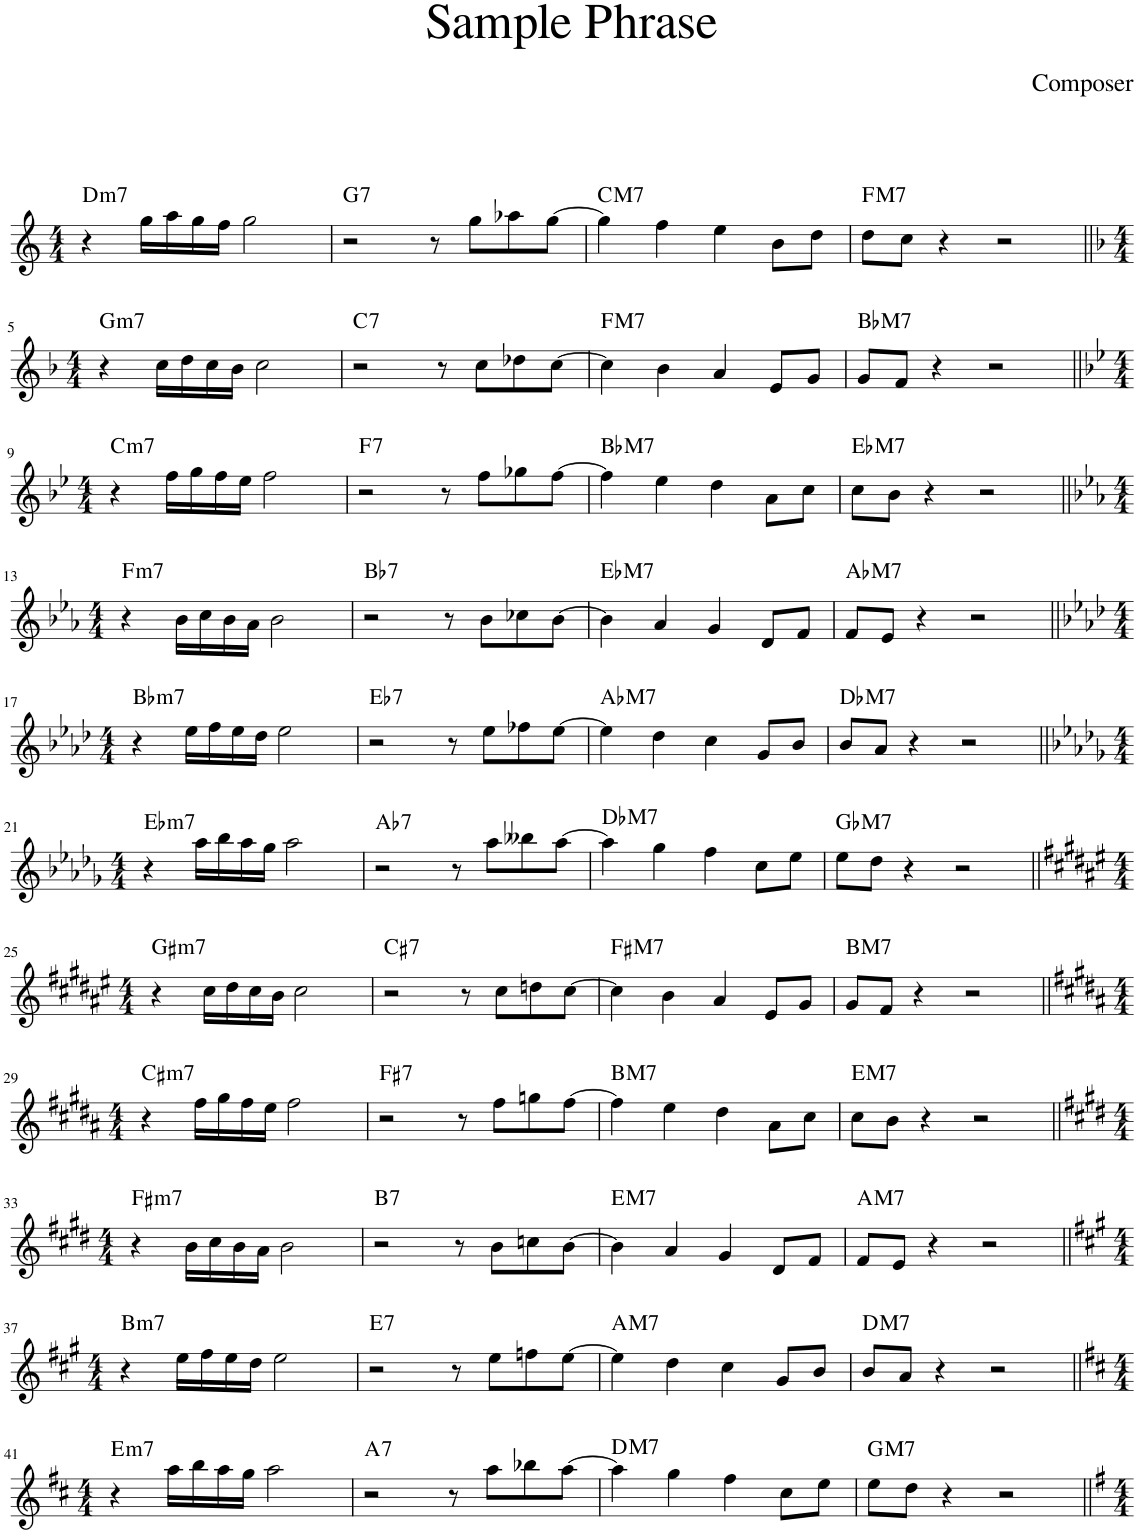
**kern	**harte
*part1	*part1
*staff1	*
*I"Piano	*
*I'Pno.	*
*clefG2	*
*k[]	*
*M4/4	*
=1	=1
!	!LO:H:kt=m7
4r	D:min7
16gg\LL	.
16aa\	.
16gg\	.
16ff\JJ	.
2gg\	.
=2	=2
!	!LO:H:kt=7
2r	G:7
8r	.
8gg\L	.
8aa-X\	.
[8gg\J	.
=3	=3
!	!LO:H:kt=M7
4gg\]	C:maj7
4ff\	.
4ee\	.
8b\L	.
8dd\J	.
=4	=4
!	!LO:H:kt=M7
8dd\L	F:maj7
8cc\J	.
4r	.
2r	.
!!LO:LB:g=z
=5||	=5||
*k[b-]	*
*M4/4	*
!	!LO:H:kt=m7
4r	G:min7
16cc\LL	.
16dd\	.
16cc\	.
16b-\JJ	.
2cc\	.
=6	=6
!	!LO:H:kt=7
2r	C:7
8r	.
8cc\L	.
8dd-X\	.
[8cc\J	.
=7	=7
!	!LO:H:kt=M7
4cc\]	F:maj7
4b-\	.
4a/	.
8e/L	.
8g/J	.
=8	=8
!	!LO:H:kt=M7
8g/L	Bb:maj7
8f/J	.
4r	.
2r	.
!!LO:LB:g=z
=9||	=9||
*k[b-e-]	*
*M4/4	*
!	!LO:H:kt=m7
4r	C:min7
16ff\LL	.
16gg\	.
16ff\	.
16ee-\JJ	.
2ff\	.
=10	=10
!	!LO:H:kt=7
2r	F:7
8r	.
8ff\L	.
8gg-X\	.
[8ff\J	.
=11	=11
!	!LO:H:kt=M7
4ff\]	Bb:maj7
4ee-\	.
4dd\	.
8a\L	.
8cc\J	.
=12	=12
!	!LO:H:kt=M7
8cc\L	Eb:maj7
8b-\J	.
4r	.
2r	.
!!LO:LB:g=z
=13||	=13||
*k[b-e-a-]	*
*M4/4	*
!	!LO:H:kt=m7
4r	F:min7
16b-\LL	.
16cc\	.
16b-\	.
16a-\JJ	.
2b-\	.
=14	=14
!	!LO:H:kt=7
2r	Bb:7
8r	.
8b-\L	.
8cc-X\	.
[8b-\J	.
=15	=15
!	!LO:H:kt=M7
4b-\]	Eb:maj7
4a-/	.
4g/	.
8d/L	.
8f/J	.
=16	=16
!	!LO:H:kt=M7
8f/L	Ab:maj7
8e-/J	.
4r	.
2r	.
!!LO:LB:g=z
=17||	=17||
*k[b-e-a-d-]	*
*M4/4	*
!	!LO:H:kt=m7
4r	Bb:min7
16ee-\LL	.
16ff\	.
16ee-\	.
16dd-\JJ	.
2ee-\	.
=18	=18
!	!LO:H:kt=7
2r	Eb:7
8r	.
8ee-\L	.
8ff-X\	.
[8ee-\J	.
=19	=19
!	!LO:H:kt=M7
4ee-\]	Ab:maj7
4dd-\	.
4cc\	.
8g/L	.
8b-/J	.
=20	=20
!	!LO:H:kt=M7
8b-/L	Db:maj7
8a-/J	.
4r	.
2r	.
!!LO:LB:g=z
=21||	=21||
*k[b-e-a-d-g-]	*
*M4/4	*
!	!LO:H:kt=m7
4r	Eb:min7
16aa-\LL	.
16bb-\	.
16aa-\	.
16gg-\JJ	.
2aa-\	.
=22	=22
!	!LO:H:kt=7
2r	Ab:7
8r	.
8aa-\L	.
8bb--X\	.
[8aa-\J	.
=23	=23
!	!LO:H:kt=M7
4aa-\]	Db:maj7
4gg-\	.
4ff\	.
8cc\L	.
8ee-\J	.
=24	=24
!	!LO:H:kt=M7
8ee-\L	Gb:maj7
8dd-\J	.
4r	.
2r	.
!!LO:LB:g=z
=25||	=25||
*k[f#c#g#d#a#e#]	*
*M4/4	*
!	!LO:H:kt=m7
4r	G#:min7
16cc#\LL	.
16dd#\	.
16cc#\	.
16b\JJ	.
2cc#\	.
=26	=26
!	!LO:H:kt=7
2r	C#:7
8r	.
8cc#\L	.
8ddn\	.
[8cc#\J	.
=27	=27
!	!LO:H:kt=M7
4cc#\]	F#:maj7
4b\	.
4a#/	.
8e#/L	.
8g#/J	.
=28	=28
!	!LO:H:kt=M7
8g#/L	B:maj7
8f#/J	.
4r	.
2r	.
!!LO:LB:g=z
=29||	=29||
*k[f#c#g#d#a#]	*
*M4/4	*
!	!LO:H:kt=m7
4r	C#:min7
16ff#\LL	.
16gg#\	.
16ff#\	.
16ee\JJ	.
2ff#\	.
=30	=30
!	!LO:H:kt=7
2r	F#:7
8r	.
8ff#\L	.
8ggn\	.
[8ff#\J	.
=31	=31
!	!LO:H:kt=M7
4ff#\]	B:maj7
4ee\	.
4dd#\	.
8a#\L	.
8cc#\J	.
=32	=32
!	!LO:H:kt=M7
8cc#\L	E:maj7
8b\J	.
4r	.
2r	.
!!LO:LB:g=z
=33||	=33||
*k[f#c#g#d#]	*
*M4/4	*
!	!LO:H:kt=m7
4r	F#:min7
16b\LL	.
16cc#\	.
16b\	.
16a\JJ	.
2b\	.
=34	=34
!	!LO:H:kt=7
2r	B:7
8r	.
8b\L	.
8ccn\	.
[8b\J	.
=35	=35
!	!LO:H:kt=M7
4b\]	E:maj7
4a/	.
4g#/	.
8d#/L	.
8f#/J	.
=36	=36
!	!LO:H:kt=M7
8f#/L	A:maj7
8e/J	.
4r	.
2r	.
!!LO:LB:g=z
=37||	=37||
*k[f#c#g#]	*
*M4/4	*
!	!LO:H:kt=m7
4r	B:min7
16ee\LL	.
16ff#\	.
16ee\	.
16dd\JJ	.
2ee\	.
=38	=38
!	!LO:H:kt=7
2r	E:7
8r	.
8ee\L	.
8ffn\	.
[8ee\J	.
=39	=39
!	!LO:H:kt=M7
4ee\]	A:maj7
4dd\	.
4cc#\	.
8g#/L	.
8b/J	.
=40	=40
!	!LO:H:kt=M7
8b/L	D:maj7
8a/J	.
4r	.
2r	.
!!LO:LB:g=z
=41||	=41||
*k[f#c#]	*
*M4/4	*
!	!LO:H:kt=m7
4r	E:min7
16aa\LL	.
16bb\	.
16aa\	.
16gg\JJ	.
2aa\	.
=42	=42
!	!LO:H:kt=7
2r	A:7
8r	.
8aa\L	.
8bb-X\	.
[8aa\J	.
=43	=43
!	!LO:H:kt=M7
4aa\]	D:maj7
4gg\	.
4ff#\	.
8cc#\L	.
8ee\J	.
=44	=44
!	!LO:H:kt=M7
8ee\L	G:maj7
8dd\J	.
4r	.
2r	.
=||	=||
*-	*-
